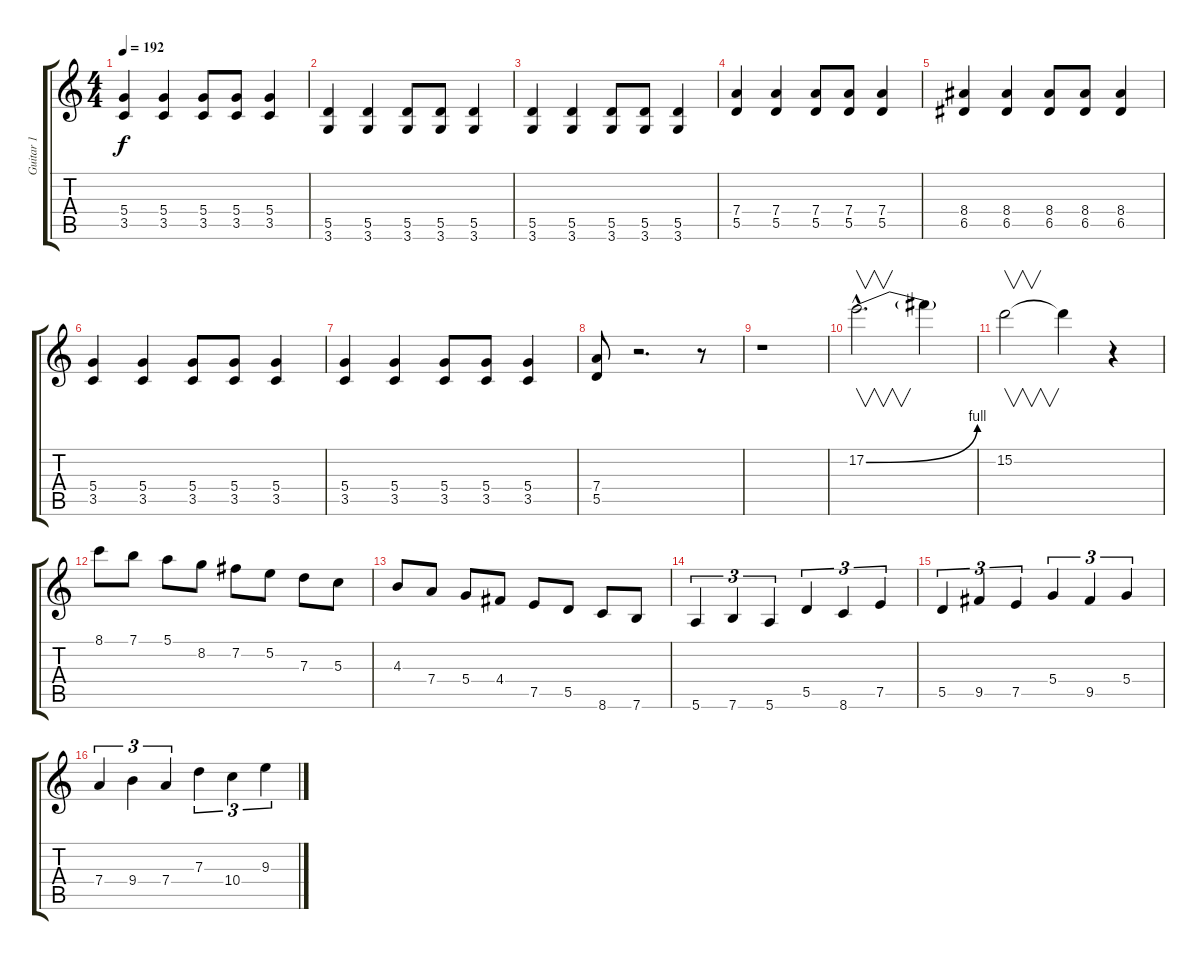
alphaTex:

\track ("Guitar 1" "Guitar 1") {instrument distortionguitar}
\staff {score tabs}
\tuning (E4 B3 G3 D3 A2 E2) {hide}
\ts (4 4)
\tempo 192
\clef g2
\ks c
(5.4 3.5).4{dy f} (5.4 3.5).4 (5.4 3.5).8 (5.4 3.5).8 (5.4 3.5).4 |
(5.5 3.6).4 (5.5 3.6).4 (5.5 3.6).8 (5.5 3.6).8 (5.5 3.6).4 |
(5.5 3.6).4 (5.5 3.6).4 (5.5 3.6).8 (5.5 3.6).8 (5.5 3.6).4 |
(7.4 5.5).4 (7.4 5.5).4 (7.4 5.5).8 (7.4 5.5).8 (7.4 5.5).4 |
(8.4 6.5).4 (8.4 6.5).4 (8.4 6.5).8 (8.4 6.5).8 (8.4 6.5).4 |
(5.4 3.5).4 (5.4 3.5).4 (5.4 3.5).8 (5.4 3.5).8 (5.4 3.5).4 |
(5.4 3.5).4 (5.4 3.5).4 (5.4 3.5).8 (5.4 3.5).8 (5.4 3.5).4 |
(7.4 5.5).8 r.2{d} r.8 |
r.1 |
17.2{be (bend 0 0 60 4) hac}.2{v d} 17.2{t}.4 |
15.2.2{v} 15.2{t}.4 r.4 |
8.1.8 7.1.8 5.1.8 8.2.8 7.2.8 5.2.8 7.3.8 5.3.8 |
4.3.8 7.4.8 5.4.8 4.4.8 7.5.8 5.5.8 8.6.8 7.6.8 |
5.6.4{tu (3 2)} 7.6.4{tu (3 2)} 5.6.4{tu (3 2)} 5.5.4{tu (3 2)} 8.6.4{tu (3 2)} 7.5.4{tu (3 2)} |
5.5.4{tu (3 2)} 9.5.4{tu (3 2)} 7.5.4{tu (3 2)} 5.4.4{tu (3 2)} 9.5.4{tu (3 2)} 5.4.4{tu (3 2)} |
7.4.4{tu (3 2)} 9.4.4{tu (3 2)} 7.4.4{tu (3 2)} 7.3.4{tu (3 2)} 10.4.4{tu (3 2)} 9.3.4{tu (3 2)}
